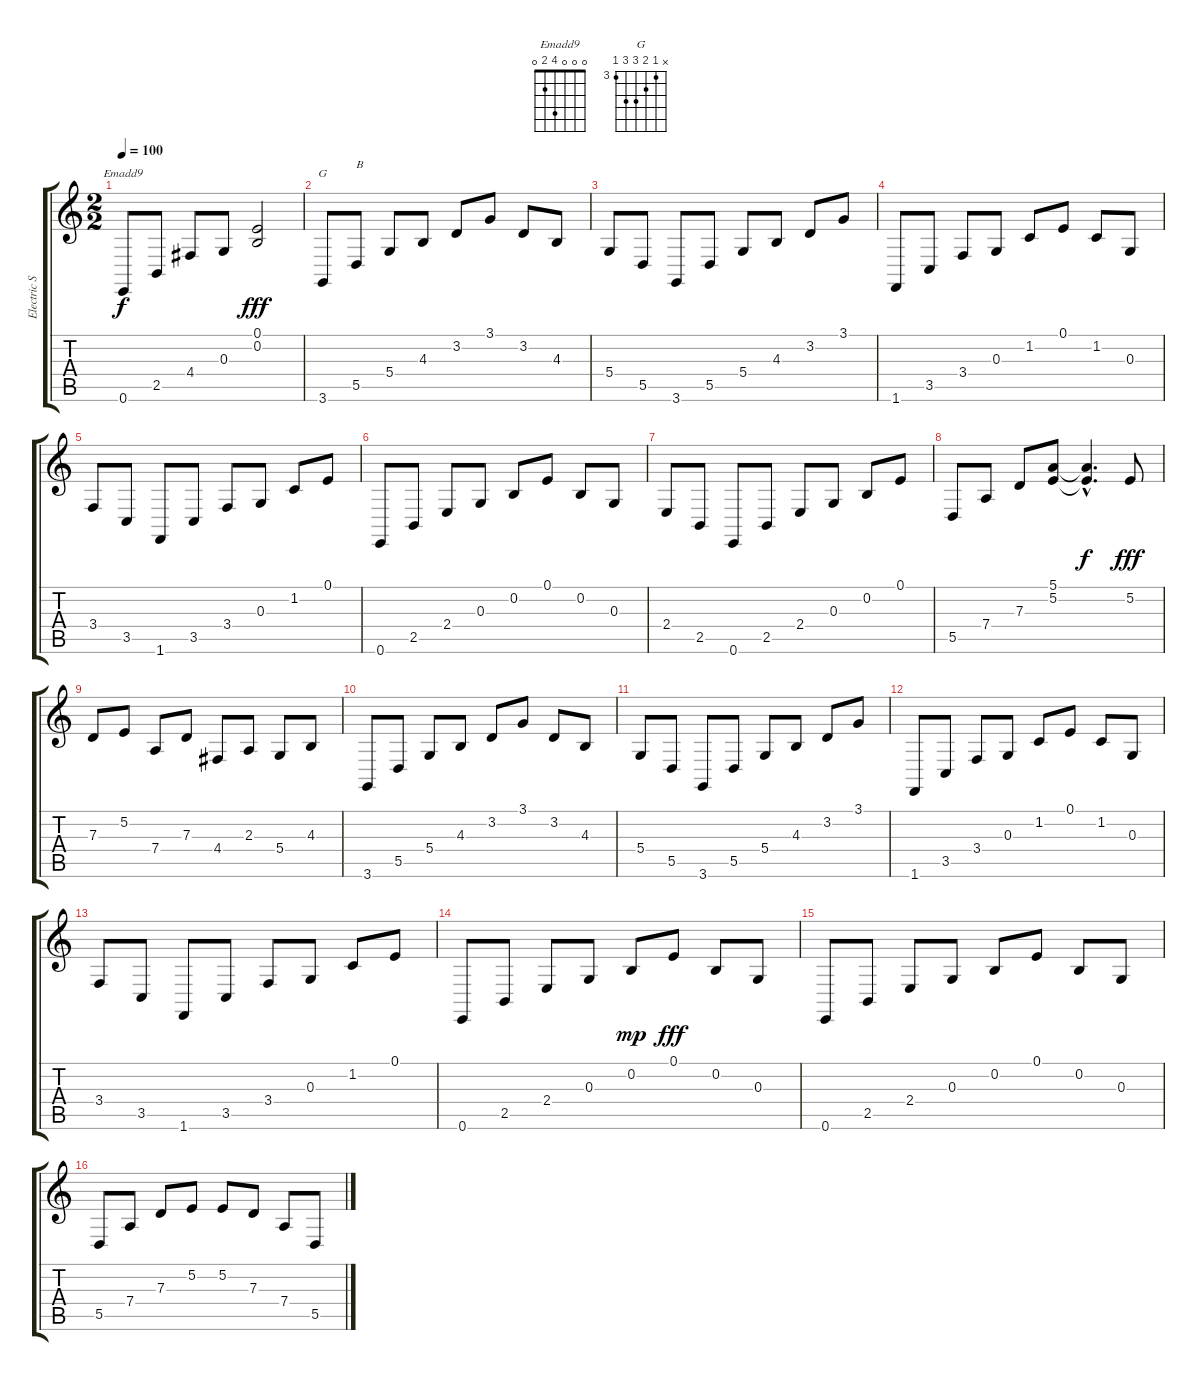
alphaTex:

\track ("Electric Sitar" "Electric S") {instrument sitar}
\staff {score tabs}
\tuning (E4 B3 G3 D3 A2 E2) {hide}
\chord ("Emadd9" 0 0 0 4 2 0)
\chord ("G" x 3 4 5 5 3) {firstfret 3}
\ts (2 2)
\tempo 100
\clef g2
\ks c
0.6.8{ch "Emadd9" dy f} 2.5.8 4.4.8 0.3.8 (0.1 0.2).2{dy fff} |
3.6.8{ch "G"} 5.5.8{txt "B"} 5.4.8 4.3.8 3.2.8 3.1.8 3.2.8 4.3.8 |
5.4.8 5.5.8 3.6.8 5.5.8 5.4.8 4.3.8 3.2.8 3.1.8 |
1.6.8 3.5.8 3.4.8 0.3.8 1.2.8 0.1.8 1.2.8 0.3.8 |
3.4.8 3.5.8 1.6.8 3.5.8 3.4.8 0.3.8 1.2.8 0.1.8 |
0.6.8 2.5.8 2.4.8 0.3.8 0.2.8 0.1.8 0.2.8 0.3.8 |
2.4.8 2.5.8 0.6.8 2.5.8 2.4.8 0.3.8 0.2.8 0.1.8 |
5.5.8 7.4.8 7.3.8 (5.1 5.2).8 (5.1{hac t} 5.2{hac t}).4{d dy f} 5.2.8{dy fff} |
7.3.8 5.2.8 7.4.8 7.3.8 4.4.8 2.3.8 5.4.8 4.3.8 |
3.6.8 5.5.8 5.4.8 4.3.8 3.2.8 3.1.8 3.2.8 4.3.8 |
5.4.8 5.5.8 3.6.8 5.5.8 5.4.8 4.3.8 3.2.8 3.1.8 |
1.6.8 3.5.8 3.4.8 0.3.8 1.2.8 0.1.8 1.2.8 0.3.8 |
3.4.8 3.5.8 1.6.8 3.5.8 3.4.8 0.3.8 1.2.8 0.1.8 |
0.6.8 2.5.8 2.4.8 0.3.8 0.2.8{dy mp} 0.1.8{dy fff} 0.2.8 0.3.8 |
0.6.8 2.5.8 2.4.8 0.3.8 0.2.8 0.1.8 0.2.8 0.3.8 |
5.5.8 7.4.8 7.3.8 5.2.8 5.2.8 7.3.8 7.4.8 5.5.8
